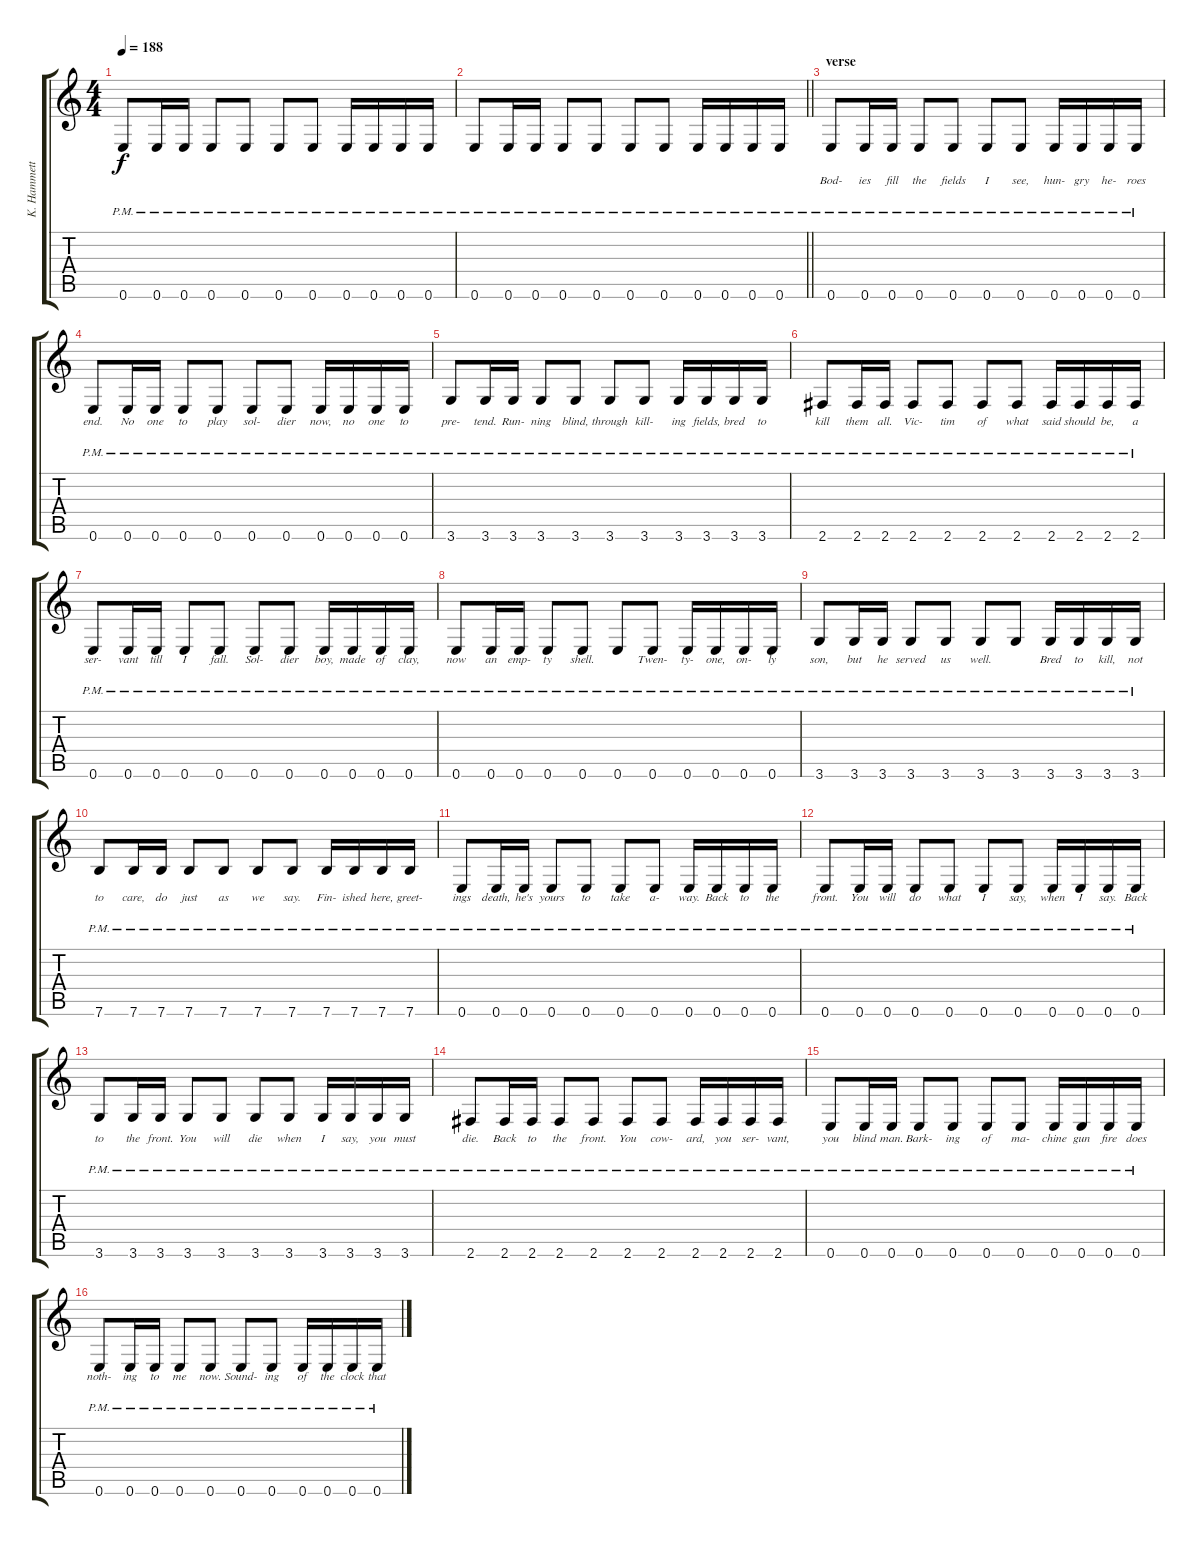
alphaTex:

\track ("K. Hammett - Rhythm guitar" "K. Hammett") {instrument distortionguitar}
\staff {score tabs}
\tuning (E4 B3 G3 D3 A2 E2) {hide}
\ts (4 4)
\tempo 188
\clef g2
\ks c
0.6{pm}.8{dy f} 0.6{pm}.16 0.6{pm}.16 0.6{pm}.8 0.6{pm}.8 0.6{pm}.8 0.6{pm}.8 0.6{pm}.16 0.6{pm}.16 0.6{pm}.16 0.6{pm}.16 |
\barLineRight lightlight
0.6{pm}.8 0.6{pm}.16 0.6{pm}.16 0.6{pm}.8 0.6{pm}.8 0.6{pm}.8 0.6{pm}.8 0.6{pm}.16 0.6{pm}.16 0.6{pm}.16 0.6{pm}.16 |
\section ("" "verse")
0.6{pm}.8{lyrics (0 "Bod-") lyrics (1 "") lyrics (2 "") lyrics (3 "") lyrics (4 "")} 0.6{pm}.16{lyrics (0 "ies") lyrics (1 "") lyrics (2 "") lyrics (3 "") lyrics (4 "")} 0.6{pm}.16{lyrics (0 "fill") lyrics (1 "") lyrics (2 "") lyrics (3 "") lyrics (4 "")} 0.6{pm}.8{lyrics (0 "the") lyrics (1 "") lyrics (2 "") lyrics (3 "") lyrics (4 "")} 0.6{pm}.8{lyrics (0 "fields") lyrics (1 "") lyrics (2 "") lyrics (3 "") lyrics (4 "")} 0.6{pm}.8{lyrics (0 "I") lyrics (1 "") lyrics (2 "") lyrics (3 "") lyrics (4 "")} 0.6{pm}.8{lyrics (0 "see,") lyrics (1 "") lyrics (2 "") lyrics (3 "") lyrics (4 "")} 0.6{pm}.16{lyrics (0 "hun-") lyrics (1 "") lyrics (2 "") lyrics (3 "") lyrics (4 "")} 0.6{pm}.16{lyrics (0 "gry") lyrics (1 "") lyrics (2 "") lyrics (3 "") lyrics (4 "")} 0.6{pm}.16{lyrics (0 "he-") lyrics (1 "") lyrics (2 "") lyrics (3 "") lyrics (4 "")} 0.6{pm}.16{lyrics (0 "roes") lyrics (1 "") lyrics (2 "") lyrics (3 "") lyrics (4 "")} |
0.6{pm}.8{lyrics (0 "end.") lyrics (1 "") lyrics (2 "") lyrics (3 "") lyrics (4 "")} 0.6{pm}.16{lyrics (0 "No") lyrics (1 "") lyrics (2 "") lyrics (3 "") lyrics (4 "")} 0.6{pm}.16{lyrics (0 "one") lyrics (1 "") lyrics (2 "") lyrics (3 "") lyrics (4 "")} 0.6{pm}.8{lyrics (0 "to") lyrics (1 "") lyrics (2 "") lyrics (3 "") lyrics (4 "")} 0.6{pm}.8{lyrics (0 "play") lyrics (1 "") lyrics (2 "") lyrics (3 "") lyrics (4 "")} 0.6{pm}.8{lyrics (0 "sol-") lyrics (1 "") lyrics (2 "") lyrics (3 "") lyrics (4 "")} 0.6{pm}.8{lyrics (0 "dier") lyrics (1 "") lyrics (2 "") lyrics (3 "") lyrics (4 "")} 0.6{pm}.16{lyrics (0 "now,") lyrics (1 "") lyrics (2 "") lyrics (3 "") lyrics (4 "")} 0.6{pm}.16{lyrics (0 "no") lyrics (1 "") lyrics (2 "") lyrics (3 "") lyrics (4 "")} 0.6{pm}.16{lyrics (0 "one") lyrics (1 "") lyrics (2 "") lyrics (3 "") lyrics (4 "")} 0.6{pm}.16{lyrics (0 "to") lyrics (1 "") lyrics (2 "") lyrics (3 "") lyrics (4 "")} |
3.6{pm}.8{lyrics (0 "pre-") lyrics (1 "") lyrics (2 "") lyrics (3 "") lyrics (4 "")} 3.6{pm}.16{lyrics (0 "tend.") lyrics (1 "") lyrics (2 "") lyrics (3 "") lyrics (4 "")} 3.6{pm}.16{lyrics (0 "Run-") lyrics (1 "") lyrics (2 "") lyrics (3 "") lyrics (4 "")} 3.6{pm}.8{lyrics (0 "ning") lyrics (1 "") lyrics (2 "") lyrics (3 "") lyrics (4 "")} 3.6{pm}.8{lyrics (0 "blind,") lyrics (1 "") lyrics (2 "") lyrics (3 "") lyrics (4 "")} 3.6{pm}.8{lyrics (0 "through") lyrics (1 "") lyrics (2 "") lyrics (3 "") lyrics (4 "")} 3.6{pm}.8{lyrics (0 "kill-") lyrics (1 "") lyrics (2 "") lyrics (3 "") lyrics (4 "")} 3.6{pm}.16{lyrics (0 "ing") lyrics (1 "") lyrics (2 "") lyrics (3 "") lyrics (4 "")} 3.6{pm}.16{lyrics (0 "fields,") lyrics (1 "") lyrics (2 "") lyrics (3 "") lyrics (4 "")} 3.6{pm}.16{lyrics (0 "bred") lyrics (1 "") lyrics (2 "") lyrics (3 "") lyrics (4 "")} 3.6{pm}.16{lyrics (0 "to") lyrics (1 "") lyrics (2 "") lyrics (3 "") lyrics (4 "")} |
2.6{pm}.8{lyrics (0 "kill") lyrics (1 "") lyrics (2 "") lyrics (3 "") lyrics (4 "")} 2.6{pm}.16{lyrics (0 "them") lyrics (1 "") lyrics (2 "") lyrics (3 "") lyrics (4 "")} 2.6{pm}.16{lyrics (0 "all.") lyrics (1 "") lyrics (2 "") lyrics (3 "") lyrics (4 "")} 2.6{pm}.8{lyrics (0 "Vic-") lyrics (1 "") lyrics (2 "") lyrics (3 "") lyrics (4 "")} 2.6{pm}.8{lyrics (0 "tim") lyrics (1 "") lyrics (2 "") lyrics (3 "") lyrics (4 "")} 2.6{pm}.8{lyrics (0 "of") lyrics (1 "") lyrics (2 "") lyrics (3 "") lyrics (4 "")} 2.6{pm}.8{lyrics (0 "what") lyrics (1 "") lyrics (2 "") lyrics (3 "") lyrics (4 "")} 2.6{pm}.16{lyrics (0 "said") lyrics (1 "") lyrics (2 "") lyrics (3 "") lyrics (4 "")} 2.6{pm}.16{lyrics (0 "should") lyrics (1 "") lyrics (2 "") lyrics (3 "") lyrics (4 "")} 2.6{pm}.16{lyrics (0 "be,") lyrics (1 "") lyrics (2 "") lyrics (3 "") lyrics (4 "")} 2.6{pm}.16{lyrics (0 "a") lyrics (1 "") lyrics (2 "") lyrics (3 "") lyrics (4 "")} |
0.6{pm}.8{lyrics (0 "ser-") lyrics (1 "") lyrics (2 "") lyrics (3 "") lyrics (4 "")} 0.6{pm}.16{lyrics (0 "vant") lyrics (1 "") lyrics (2 "") lyrics (3 "") lyrics (4 "")} 0.6{pm}.16{lyrics (0 "till") lyrics (1 "") lyrics (2 "") lyrics (3 "") lyrics (4 "")} 0.6{pm}.8{lyrics (0 "I") lyrics (1 "") lyrics (2 "") lyrics (3 "") lyrics (4 "")} 0.6{pm}.8{lyrics (0 "fall.") lyrics (1 "") lyrics (2 "") lyrics (3 "") lyrics (4 "")} 0.6{pm}.8{lyrics (0 "Sol-") lyrics (1 "") lyrics (2 "") lyrics (3 "") lyrics (4 "")} 0.6{pm}.8{lyrics (0 "dier") lyrics (1 "") lyrics (2 "") lyrics (3 "") lyrics (4 "")} 0.6{pm}.16{lyrics (0 "boy,") lyrics (1 "") lyrics (2 "") lyrics (3 "") lyrics (4 "")} 0.6{pm}.16{lyrics (0 "made") lyrics (1 "") lyrics (2 "") lyrics (3 "") lyrics (4 "")} 0.6{pm}.16{lyrics (0 "of") lyrics (1 "") lyrics (2 "") lyrics (3 "") lyrics (4 "")} 0.6{pm}.16{lyrics (0 "clay,") lyrics (1 "") lyrics (2 "") lyrics (3 "") lyrics (4 "")} |
0.6{pm}.8{lyrics (0 "now") lyrics (1 "") lyrics (2 "") lyrics (3 "") lyrics (4 "")} 0.6{pm}.16{lyrics (0 "an") lyrics (1 "") lyrics (2 "") lyrics (3 "") lyrics (4 "")} 0.6{pm}.16{lyrics (0 "emp-") lyrics (1 "") lyrics (2 "") lyrics (3 "") lyrics (4 "")} 0.6{pm}.8{lyrics (0 "ty") lyrics (1 "") lyrics (2 "") lyrics (3 "") lyrics (4 "")} 0.6{pm}.8{lyrics (0 "shell.") lyrics (1 "") lyrics (2 "") lyrics (3 "") lyrics (4 "")} 0.6{pm}.8{lyrics (0 "") lyrics (1 "") lyrics (2 "") lyrics (3 "") lyrics (4 "")} 0.6{pm}.8{lyrics (0 "Twen-") lyrics (1 "") lyrics (2 "") lyrics (3 "") lyrics (4 "")} 0.6{pm}.16{lyrics (0 "ty-") lyrics (1 "") lyrics (2 "") lyrics (3 "") lyrics (4 "")} 0.6{pm}.16{lyrics (0 "one,") lyrics (1 "") lyrics (2 "") lyrics (3 "") lyrics (4 "")} 0.6{pm}.16{lyrics (0 "on-") lyrics (1 "") lyrics (2 "") lyrics (3 "") lyrics (4 "")} 0.6{pm}.16{lyrics (0 "ly") lyrics (1 "") lyrics (2 "") lyrics (3 "") lyrics (4 "")} |
3.6{pm}.8{lyrics (0 "son,") lyrics (1 "") lyrics (2 "") lyrics (3 "") lyrics (4 "")} 3.6{pm}.16{lyrics (0 "but") lyrics (1 "") lyrics (2 "") lyrics (3 "") lyrics (4 "")} 3.6{pm}.16{lyrics (0 "he") lyrics (1 "") lyrics (2 "") lyrics (3 "") lyrics (4 "")} 3.6{pm}.8{lyrics (0 "served") lyrics (1 "") lyrics (2 "") lyrics (3 "") lyrics (4 "")} 3.6{pm}.8{lyrics (0 "us") lyrics (1 "") lyrics (2 "") lyrics (3 "") lyrics (4 "")} 3.6{pm}.8{lyrics (0 "well.") lyrics (1 "") lyrics (2 "") lyrics (3 "") lyrics (4 "")} 3.6{pm}.8{lyrics (0 "") lyrics (1 "") lyrics (2 "") lyrics (3 "") lyrics (4 "")} 3.6{pm}.16{lyrics (0 "Bred") lyrics (1 "") lyrics (2 "") lyrics (3 "") lyrics (4 "")} 3.6{pm}.16{lyrics (0 "to") lyrics (1 "") lyrics (2 "") lyrics (3 "") lyrics (4 "")} 3.6{pm}.16{lyrics (0 "kill,") lyrics (1 "") lyrics (2 "") lyrics (3 "") lyrics (4 "")} 3.6{pm}.16{lyrics (0 "not") lyrics (1 "") lyrics (2 "") lyrics (3 "") lyrics (4 "")} |
7.6{pm}.8{lyrics (0 "to") lyrics (1 "") lyrics (2 "") lyrics (3 "") lyrics (4 "")} 7.6{pm}.16{lyrics (0 "care,") lyrics (1 "") lyrics (2 "") lyrics (3 "") lyrics (4 "")} 7.6{pm}.16{lyrics (0 "do") lyrics (1 "") lyrics (2 "") lyrics (3 "") lyrics (4 "")} 7.6{pm}.8{lyrics (0 "just") lyrics (1 "") lyrics (2 "") lyrics (3 "") lyrics (4 "")} 7.6{pm}.8{lyrics (0 "as") lyrics (1 "") lyrics (2 "") lyrics (3 "") lyrics (4 "")} 7.6{pm}.8{lyrics (0 "we") lyrics (1 "") lyrics (2 "") lyrics (3 "") lyrics (4 "")} 7.6{pm}.8{lyrics (0 "say.") lyrics (1 "") lyrics (2 "") lyrics (3 "") lyrics (4 "")} 7.6{pm}.16{lyrics (0 "Fin-") lyrics (1 "") lyrics (2 "") lyrics (3 "") lyrics (4 "")} 7.6{pm}.16{lyrics (0 "ished") lyrics (1 "") lyrics (2 "") lyrics (3 "") lyrics (4 "")} 7.6{pm}.16{lyrics (0 "here,") lyrics (1 "") lyrics (2 "") lyrics (3 "") lyrics (4 "")} 7.6{pm}.16{lyrics (0 "greet-") lyrics (1 "") lyrics (2 "") lyrics (3 "") lyrics (4 "")} |
0.6{pm}.8{lyrics (0 "ings") lyrics (1 "") lyrics (2 "") lyrics (3 "") lyrics (4 "")} 0.6{pm}.16{lyrics (0 "death,") lyrics (1 "") lyrics (2 "") lyrics (3 "") lyrics (4 "")} 0.6{pm}.16{lyrics (0 "he's") lyrics (1 "") lyrics (2 "") lyrics (3 "") lyrics (4 "")} 0.6{pm}.8{lyrics (0 "yours") lyrics (1 "") lyrics (2 "") lyrics (3 "") lyrics (4 "")} 0.6{pm}.8{lyrics (0 "to") lyrics (1 "") lyrics (2 "") lyrics (3 "") lyrics (4 "")} 0.6{pm}.8{lyrics (0 "take") lyrics (1 "") lyrics (2 "") lyrics (3 "") lyrics (4 "")} 0.6{pm}.8{lyrics (0 "a-") lyrics (1 "") lyrics (2 "") lyrics (3 "") lyrics (4 "")} 0.6{pm}.16{lyrics (0 "way.") lyrics (1 "") lyrics (2 "") lyrics (3 "") lyrics (4 "")} 0.6{pm}.16{lyrics (0 "Back") lyrics (1 "") lyrics (2 "") lyrics (3 "") lyrics (4 "")} 0.6{pm}.16{lyrics (0 "to") lyrics (1 "") lyrics (2 "") lyrics (3 "") lyrics (4 "")} 0.6{pm}.16{lyrics (0 "the") lyrics (1 "") lyrics (2 "") lyrics (3 "") lyrics (4 "")} |
0.6{pm}.8{lyrics (0 "front.") lyrics (1 "") lyrics (2 "") lyrics (3 "") lyrics (4 "")} 0.6{pm}.16{lyrics (0 "You") lyrics (1 "") lyrics (2 "") lyrics (3 "") lyrics (4 "")} 0.6{pm}.16{lyrics (0 "will") lyrics (1 "") lyrics (2 "") lyrics (3 "") lyrics (4 "")} 0.6{pm}.8{lyrics (0 "do") lyrics (1 "") lyrics (2 "") lyrics (3 "") lyrics (4 "")} 0.6{pm}.8{lyrics (0 "what") lyrics (1 "") lyrics (2 "") lyrics (3 "") lyrics (4 "")} 0.6{pm}.8{lyrics (0 "I") lyrics (1 "") lyrics (2 "") lyrics (3 "") lyrics (4 "")} 0.6{pm}.8{lyrics (0 "say,") lyrics (1 "") lyrics (2 "") lyrics (3 "") lyrics (4 "")} 0.6{pm}.16{lyrics (0 "when") lyrics (1 "") lyrics (2 "") lyrics (3 "") lyrics (4 "")} 0.6{pm}.16{lyrics (0 "I") lyrics (1 "") lyrics (2 "") lyrics (3 "") lyrics (4 "")} 0.6{pm}.16{lyrics (0 "say.") lyrics (1 "") lyrics (2 "") lyrics (3 "") lyrics (4 "")} 0.6{pm}.16{lyrics (0 "Back") lyrics (1 "") lyrics (2 "") lyrics (3 "") lyrics (4 "")} |
3.6{pm}.8{lyrics (0 "to") lyrics (1 "") lyrics (2 "") lyrics (3 "") lyrics (4 "")} 3.6{pm}.16{lyrics (0 "the") lyrics (1 "") lyrics (2 "") lyrics (3 "") lyrics (4 "")} 3.6{pm}.16{lyrics (0 "front.") lyrics (1 "") lyrics (2 "") lyrics (3 "") lyrics (4 "")} 3.6{pm}.8{lyrics (0 "You") lyrics (1 "") lyrics (2 "") lyrics (3 "") lyrics (4 "")} 3.6{pm}.8{lyrics (0 "will") lyrics (1 "") lyrics (2 "") lyrics (3 "") lyrics (4 "")} 3.6{pm}.8{lyrics (0 "die") lyrics (1 "") lyrics (2 "") lyrics (3 "") lyrics (4 "")} 3.6{pm}.8{lyrics (0 "when") lyrics (1 "") lyrics (2 "") lyrics (3 "") lyrics (4 "")} 3.6{pm}.16{lyrics (0 "I") lyrics (1 "") lyrics (2 "") lyrics (3 "") lyrics (4 "")} 3.6{pm}.16{lyrics (0 "say,") lyrics (1 "") lyrics (2 "") lyrics (3 "") lyrics (4 "")} 3.6{pm}.16{lyrics (0 "you") lyrics (1 "") lyrics (2 "") lyrics (3 "") lyrics (4 "")} 3.6{pm}.16{lyrics (0 "must") lyrics (1 "") lyrics (2 "") lyrics (3 "") lyrics (4 "")} |
2.6{pm}.8{lyrics (0 "die.") lyrics (1 "") lyrics (2 "") lyrics (3 "") lyrics (4 "")} 2.6{pm}.16{lyrics (0 "Back") lyrics (1 "") lyrics (2 "") lyrics (3 "") lyrics (4 "")} 2.6{pm}.16{lyrics (0 "to") lyrics (1 "") lyrics (2 "") lyrics (3 "") lyrics (4 "")} 2.6{pm}.8{lyrics (0 "the") lyrics (1 "") lyrics (2 "") lyrics (3 "") lyrics (4 "")} 2.6{pm}.8{lyrics (0 "front.") lyrics (1 "") lyrics (2 "") lyrics (3 "") lyrics (4 "")} 2.6{pm}.8{lyrics (0 "You") lyrics (1 "") lyrics (2 "") lyrics (3 "") lyrics (4 "")} 2.6{pm}.8{lyrics (0 "cow-") lyrics (1 "") lyrics (2 "") lyrics (3 "") lyrics (4 "")} 2.6{pm}.16{lyrics (0 "ard,") lyrics (1 "") lyrics (2 "") lyrics (3 "") lyrics (4 "")} 2.6{pm}.16{lyrics (0 "you") lyrics (1 "") lyrics (2 "") lyrics (3 "") lyrics (4 "")} 2.6{pm}.16{lyrics (0 "ser-") lyrics (1 "") lyrics (2 "") lyrics (3 "") lyrics (4 "")} 2.6{pm}.16{lyrics (0 "vant,") lyrics (1 "") lyrics (2 "") lyrics (3 "") lyrics (4 "")} |
0.6{pm}.8{lyrics (0 "you") lyrics (1 "") lyrics (2 "") lyrics (3 "") lyrics (4 "")} 0.6{pm}.16{lyrics (0 "blind") lyrics (1 "") lyrics (2 "") lyrics (3 "") lyrics (4 "")} 0.6{pm}.16{lyrics (0 "man.") lyrics (1 "") lyrics (2 "") lyrics (3 "") lyrics (4 "")} 0.6{pm}.8{lyrics (0 "Bark-") lyrics (1 "") lyrics (2 "") lyrics (3 "") lyrics (4 "")} 0.6{pm}.8{lyrics (0 "ing") lyrics (1 "") lyrics (2 "") lyrics (3 "") lyrics (4 "")} 0.6{pm}.8{lyrics (0 "of") lyrics (1 "") lyrics (2 "") lyrics (3 "") lyrics (4 "")} 0.6{pm}.8{lyrics (0 "ma-") lyrics (1 "") lyrics (2 "") lyrics (3 "") lyrics (4 "")} 0.6{pm}.16{lyrics (0 "chine") lyrics (1 "") lyrics (2 "") lyrics (3 "") lyrics (4 "")} 0.6{pm}.16{lyrics (0 "gun") lyrics (1 "") lyrics (2 "") lyrics (3 "") lyrics (4 "")} 0.6{pm}.16{lyrics (0 "fire") lyrics (1 "") lyrics (2 "") lyrics (3 "") lyrics (4 "")} 0.6{pm}.16{lyrics (0 "does") lyrics (1 "") lyrics (2 "") lyrics (3 "") lyrics (4 "")} |
0.6{pm}.8{lyrics (0 "noth-") lyrics (1 "") lyrics (2 "") lyrics (3 "") lyrics (4 "")} 0.6{pm}.16{lyrics (0 "ing") lyrics (1 "") lyrics (2 "") lyrics (3 "") lyrics (4 "")} 0.6{pm}.16{lyrics (0 "to") lyrics (1 "") lyrics (2 "") lyrics (3 "") lyrics (4 "")} 0.6{pm}.8{lyrics (0 "me") lyrics (1 "") lyrics (2 "") lyrics (3 "") lyrics (4 "")} 0.6{pm}.8{lyrics (0 "now.") lyrics (1 "") lyrics (2 "") lyrics (3 "") lyrics (4 "")} 0.6{pm}.8{lyrics (0 "Sound-") lyrics (1 "") lyrics (2 "") lyrics (3 "") lyrics (4 "")} 0.6{pm}.8{lyrics (0 "ing") lyrics (1 "") lyrics (2 "") lyrics (3 "") lyrics (4 "")} 0.6{pm}.16{lyrics (0 "of") lyrics (1 "") lyrics (2 "") lyrics (3 "") lyrics (4 "")} 0.6{pm}.16{lyrics (0 "the") lyrics (1 "") lyrics (2 "") lyrics (3 "") lyrics (4 "")} 0.6{pm}.16{lyrics (0 "clock") lyrics (1 "") lyrics (2 "") lyrics (3 "") lyrics (4 "")} 0.6{pm}.16{lyrics (0 "that") lyrics (1 "") lyrics (2 "") lyrics (3 "") lyrics (4 "")}
